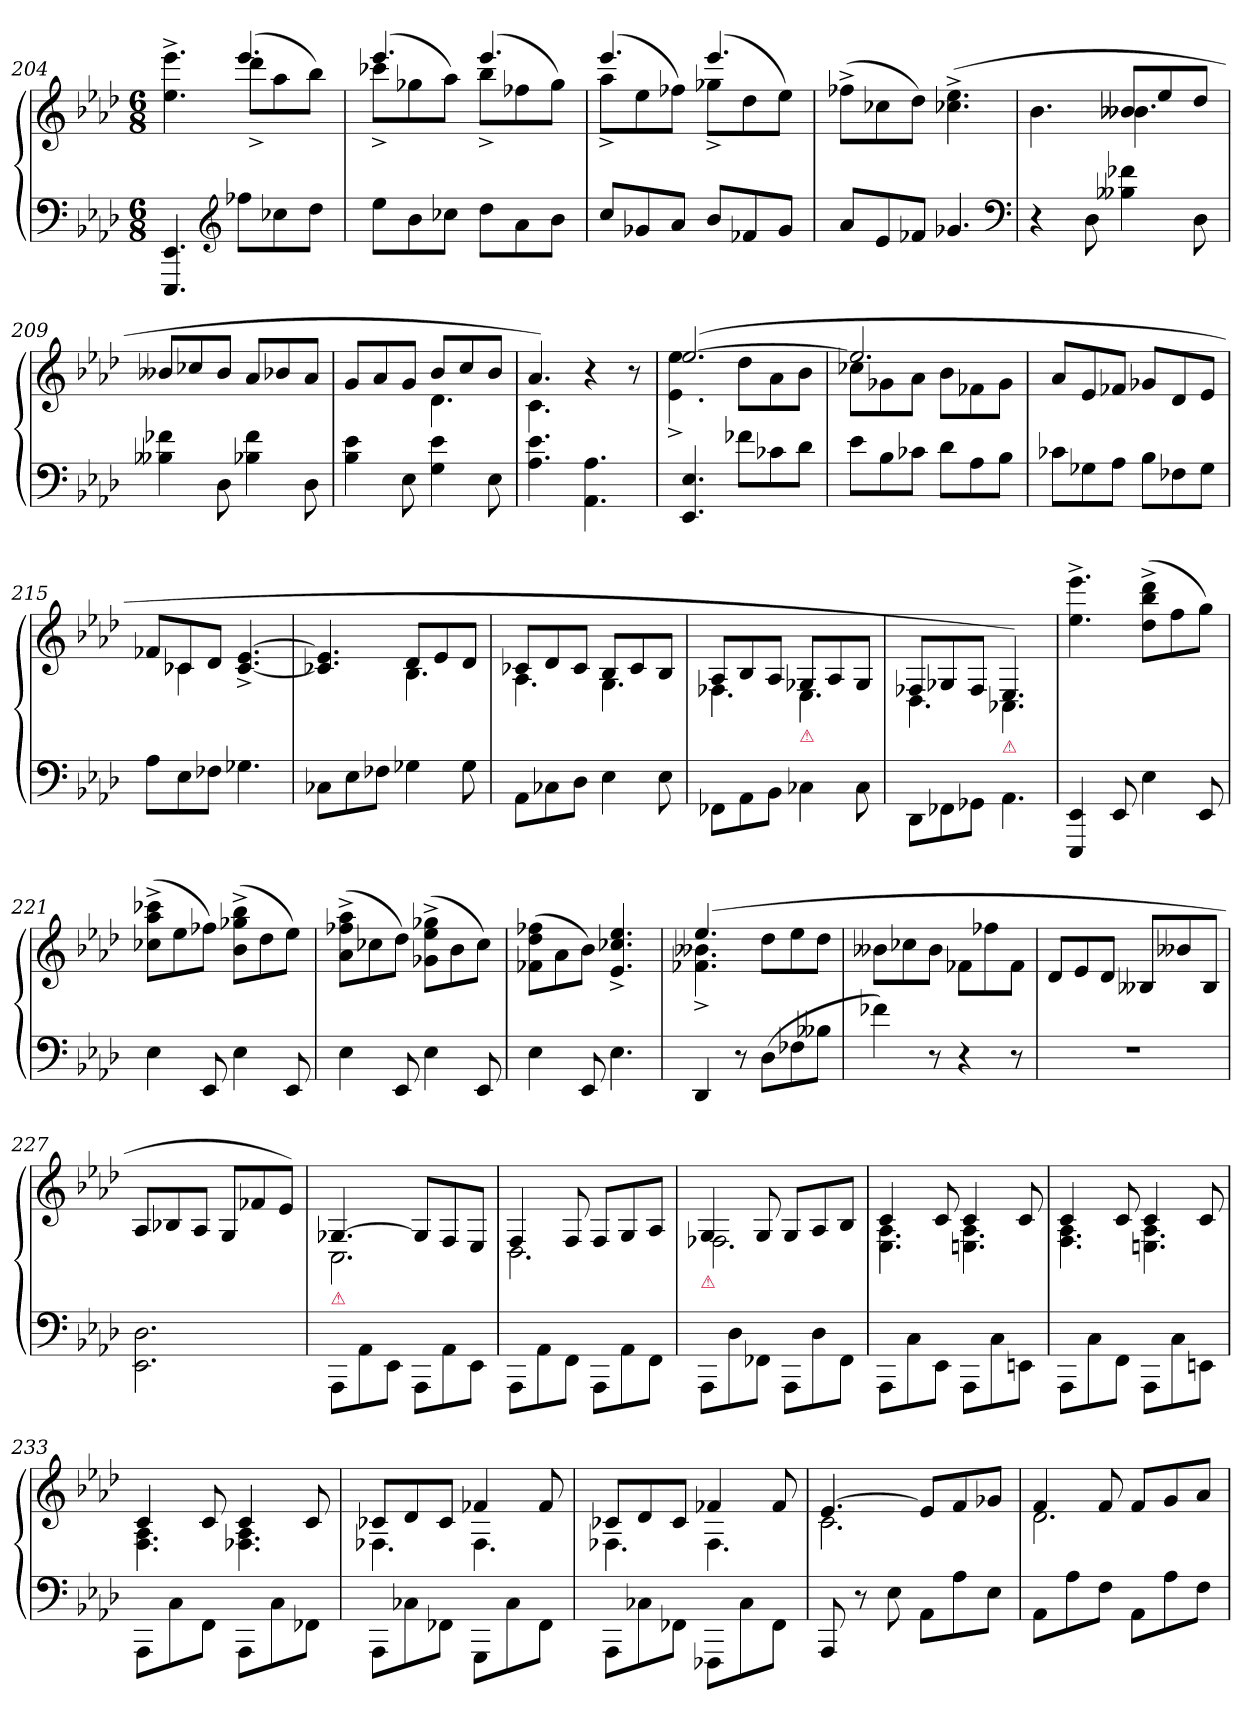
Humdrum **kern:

**kern	**kern
*part1	*part1
*staff2	*staff1
*clefF4	*clefG2
*k[b-e-a-d-]	*k[b-e-a-d-]
*A-:	*A-:
*M6/8	*M6/8
=204	=204
*	*^
4.EEE- 4.EE-	4.ee-^< 4.eee-^<	4.ryy
*clefG2	*	*
8ff-XL	(>4.eee-	8ddd-^<L
8cc-X	.	8aa-
8dd-J	.	8bb-J)
=205	=205	=205
8ee-L	(>4.eee-	8ccc-X^<L
8b-	.	8gg-X
8cc-XJ	.	8aa-J)
8dd-L	(>4.eee-	8bb-^<L
8a-	.	8ff-X
8b-J	.	8gg-J)
=206	=206	=206
8ccL	(>4.eee-	8aa-^<L
8g-X	.	8ee-
8a-J	.	8ff-XJ)
8b-L	(>4.eee-	8gg-X^<L
8f-X	.	8dd-
8g-J	.	8ee-J)
*	*v	*v
=207	=207
8a-L	(>8ff-X^<L
8e-	8cc-X
8f-XJ	8dd-J)
4.g-X	(>4.cc-X^< 4.ee-^<
*clefF4	*
=208	=208
*	*^
4r	4.b-	4.ryy
8D-	.	.
4B--X 4f-X	8b--XL	4.b--X
.	8ee-	.
8D-	8dd-J	.
*	*v	*v
=209	=209
4B--X 4f-X	8b--X/L
.	8cc-X
8D-	8b--J
4B-X 4f-	8a-L
.	8b-X
8D-	8a-J
=210	=210
*	*^
4B- 4e-	8gL	4.ryy
.	8a-	.
8E-	8gJ	.
4G 4e-	8b-L	4.d-
.	8cc	.
8E-	8b-J	.
=211	=211	=211
4.A- 4.e-	4.a-)	4.c
4.AA- 4.A-	4r	4.ryy
.	8r	.
=212	=212	=212
4.EE- 4.E-	(>[2.ee-	4.e-^< 4.ee-^<
8f-XL	.	8dd-L
8c-X	.	8a-
8d-J	.	8b-J
=213	=213	=213
8e-L	2.ee-]	8cc-XL
8B-	.	8g-X
8c-XJ	.	8a-J
8d-L	.	8b-L
8A-	.	8f-X
8B-J	.	8g-J
*	*v	*v
=214	=214
8c-XL	8a-L
8G-X	8e-
8A-J	8f-XJ
8B-L	8g-XL
8F-X	8d-
8G-J	8e-J
=215	=215
*	*^
8A-L	8f-XL	8ryy
8E-	8c-X	4c-X
8F-XJ	8d-J	.
4.G-X	[4.c-^< [4.e-^<	4.ryy
=216	=216	=216
8C-XL	4.c-X] 4.e-]	4.ryy
8E-	.	.
8F-XJ	.	.
4G-X	8d-L	4.B-
.	8e-	.
8G-	8d-J	.
=217	=217	=217
8AA-\L	8c-XL	4.A-
8C-X	8d-	.
8D-J	8c-J	.
4E-	8B-L	4.G
.	8c-	.
8E-	8B-J	.
=218	=218	=218
8FF-X\L	8A-/L	4.F-X
8AA-\	8B-/	.
8BB-\J	8A-/J	.
!	!LO:TX:b:color=crimson:t=⚠	!
4C-X\	8G-XL	4.E-\
.	8A-/	.
8C-\	8G-/J	.
=219	=219	=219
8DD-L	8F-XL	4.D-\
8FF-X	8G-X	.
8GG-X\J	8F-/J	.
!	!LO:TX:b:color=crimson:t=⚠	!
4.AA-\	4.E-/)	4.C-X
*	*v	*v
=220	=220
4EEE- 4EE-	4.ee-^< 4.eee-^<
8EE-	.
4E-	(>8dd-^< 8bb-^< 8ddd-^<L
.	8ff
8EE-	8ggJ)
=221	=221
4E-	(>8cc-X^< 8aa-^< 8ccc-X^<L
.	8ee-
8EE-	8ff-XJ)
4E-	(>8b-^< 8gg-X^< 8bb-^<L
.	8dd-
8EE-	8ee-J)
=222	=222
4E-	(>8a-^< 8ff-X^< 8aa-^<L
.	8cc-X
8EE-	8dd-J)
4E-	(>8g-X^< 8ee-^< 8gg-X^<L
.	8b-
8EE-	8cc-J)
=223	=223
4E-	(>8f-X\ 8dd-\ 8ff-X\L
.	8a-
8EE-	8b-J)
4.E-	4.e-^< 4.cc-X^< 4.ee-^<
=224	=224
*	*^
4DD-	(>4.ee-	4.f-X^< 4.b--X^<
8r	.	.
(>8D-L	8dd-L	4.ryy
8F-X	8ee-	.
8B--XJ	8dd-J	.
*	*v	*v
=225	=225
4f-X)	8b--XL
.	8cc-X
8r	8b--J
4r	8f-X\L
.	8ff-X
8r	8f-J
=226	=226
2.r	8d-L
.	8e-
.	8d-J
.	8B--X/L
.	8b--X
.	8B--/J
=227	=227
2.EE-\ 2.D-\	8A-/L
.	8B-X
.	8A-/J
.	8G/L
.	8f-X
.	8e-J)
=228	=228
*	*^
!	!LO:TX:b:Bi:color=crimson:t=⚠	!
8AAA-\L	[4.G-X	2.C\
8AA-\	.	.
8EE-\J	.	.
8AAA-\L	8G-/L]	.
8AA-\	8F/	.
8EE-\J	8E-/J	.
=229	=229	=229
8AAA-\L	4F/	2.D-\
8AA-\	.	.
8FF\J	8F/	.
8AAA-\L	8F/L	.
8AA-\	8G/	.
8FF\J	8A-/J	.
=230	=230	=230
!	!LO:TX:b:color=crimson:t=⚠	!
8AAA-\L	4G/	2.F-X\
8D-\	.	.
8FF-X\J	8G/	.
8AAA-\L	8G/L	.
8D-\	8A-/	.
8FF-\J	8B-/J	.
=231	=231	=231
8AAA-\L	4c/	4.E-\ 4.A-\
8C\	.	.
8EE-\J	8c/	.
8AAA-\L	4c/	4.En\ 4.A-\
8C\	.	.
8EEn\J	8c/	.
=232	=232	=232
8AAA-\L	4c/	4.F\ 4.A-\
8C\	.	.
8FF\J	8c/	.
8AAA-\L	4c/	4.En\ 4.A-\
8C\	.	.
8EEn\J	8c/	.
=233	=233	=233
8AAA-\L	4c/	4.F\ 4.A-\
8C\	.	.
8FF\J	8c/	.
8AAA-\L	4c/	4.F-X\ 4.A-\
8C\	.	.
8FF-X\J	8c/	.
=234	=234	=234
8AAA-L	8c-XL	4.F-X\
8C-X\	8d-/	.
8FF-X\J	8c-/J	.
8GGG\L	4f-X	4.F-\
8C-	.	.
8FF-J	8f-	.
=235	=235	=235
8AAA-L	8c-XL	4.F-X\
8C-X\	8d-/	.
8FF-X\J	8c-/J	.
8FFF-X\L	4f-X	4.F-\
8C-	.	.
8FF-J	8f-	.
=236	=236	=236
8AAA-	[4.e-	2.c
8r	.	.
8E-	.	.
8AA-L	8e-L]	.
8A-	8f	.
8E-J	8g-XJ	.
=237	=237	=237
8AA-L	4f	2.d-
8A-	.	.
8FJ	8f	.
8AA-L	8fL	.
8A-	8g	.
8FJ	8a-J	.
*	*v	*v
=	=
*-	*-
